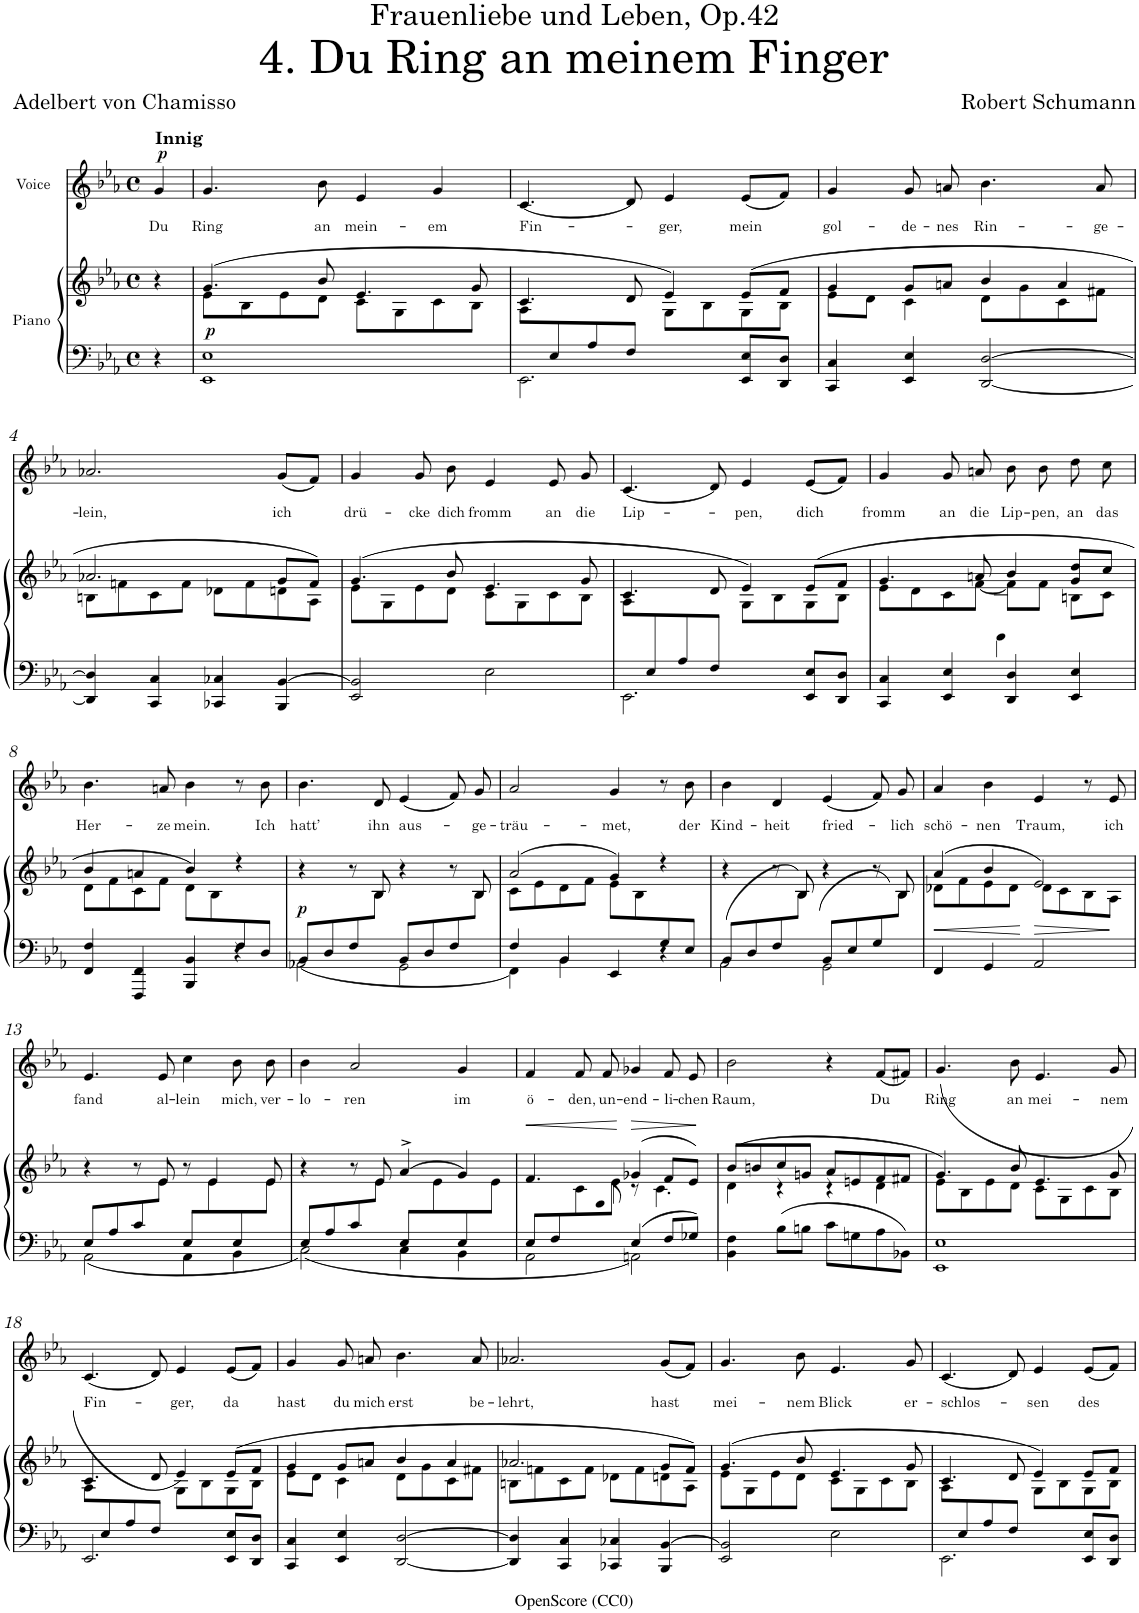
**kern	**kern	**dynam	**kern	**text	**dynam
*part2	*part2	*part2	*part1	*part1	*part1
*staff3	*staff2	*staff2/3	*staff1	*staff1	*staff1
*I"Piano	*	*	*I"Voice	*	*
*I'Pno	*	*	*	*	*
*clefF4	*clefG2	*	*clefG2	*	*
*k[b-e-a-]	*k[b-e-a-]	*	*k[b-e-a-]	*	*
*M4/4	*M4/4	*	*M4/4	*	*
*met(c)	*met(c)	*	*met(c)	*	*
=	=	=	=	=	=
!	!	!	!LO:TX:a:B:t=Innig	!	!
!	!	!	!	!LO:LY:b	!LO:DY:a
4r	4r	.	4g/	Du	p
=1	=1	=1	=1	=1	=1
*	*^	*	*	*	*
!	!	!	!LO:DY:a=2	!	!LO:LY:b	!
1EE- 1E-	(4.g/	8e-\L	p	4.g/	Ring	.
.	.	8B-\	.	.	.	.
.	.	8e-\	.	.	.	.
!	!	!	!	!	!LO:LY:b	!
.	8b-/	8d\J	.	8b-\	an	.
!	!	!	!	!	!LO:LY:b	!
.	4.e-/	8c\L	.	4e-/	mein-	.
.	.	8G\	.	.	.	.
!	!	!	!	!	!LO:LY:b	!
.	.	8c\	.	4g/	-em	.
.	8g/	8B-\J	.	.	.	.
=2	=2	=2	=2	=2	=2	=2
*^	*	*	*	*	*	*
!	!	!	!	!	!	!LO:LY:b	!
8ryy	2.EE-\	4.c/	8A-\L	.	(4.c/	Fin-	.
8E-/	.	.	4.ryy	.	.	.	.
8A-/	.	.	.	.	.	.	.
8F/J	.	8d/	.	.	8d/)	.	.
!	!	!	!	!	!	!LO:LY:b	!
2ryy	.	4e-/)	8G\L	.	4e-/	-ger,	.
.	.	.	8B-\	.	.	.	.
!	!	!	!	!	!	!LO:LY:b	!
.	8EE-/ 8E-/L	(8e-/L	8G\	.	(8e-/L	mein	.
.	8DD/ 8D/J	8f/J	8B-\J	.	8f/J)	.	.
=3	=3	=3	=3	=3	=3	=3	=3
!	!	!	!	!	!	!LO:LY:b	!
*v	*v	*	*	*	*	*	*
4CC/ 4C/	4g/	8e-\L	.	4g/	gol-	.
.	.	8d\J	.	.	.	.
!	!	!	!	!	!LO:LY:b	!
4EE-/ 4E-/	8g/L	4c\	.	8g/	-de-	.
!	!	!	!	!	!LO:LY:b	!
.	8an/J	.	.	8an/	-nes	.
!	!	!	!	!	!LO:LY:b	!
[2DD/ [2D/	4b-/	8d\L	.	4.b-\	Rin-	.
.	.	8g\	.	.	.	.
.	4a/	8c\	.	.	.	.
!	!	!	!	!	!LO:LY:b	!
.	.	8f#X\J	.	8a/	-ge-	.
!!LO:LB:g=z
=4	=4	=4	=4	=4	=4	=4
!	!	!	!	!	!LO:LY:b	!
4DD/] 4D/]	2.a-X/	8Bn\L	.	2.a-X/	-lein,	.
.	.	8fn\	.	.	.	.
4CC/ 4C/	.	8c\	.	.	.	.
.	.	8f\J	.	.	.	.
4CC-X/ 4C-X/	.	8d-X\L	.	.	.	.
.	.	8f\	.	.	.	.
!	!	!	!	!	!LO:LY:b	!
4BBB-/ [4BB-/	8g/L	8dn\	.	(8g/L	ich	.
.	8f/J)	8A-\J	.	8f/J)	.	.
=5	=5	=5	=5	=5	=5	=5
!	!	!	!	!	!LO:LY:b	!
2EE-/ 2BB-/]	(4.g/	8e-\L	.	4g/	drü-	.
.	.	8G\	.	.	.	.
!	!	!	!	!	!LO:LY:b	!
.	.	8e-\	.	8g/	-cke	.
!	!	!	!	!	!LO:LY:b	!
.	8b-/	8d\J	.	8b-\	dich	.
!	!	!	!	!	!LO:LY:b	!
2E-\	4.e-/	8c\L	.	4e-/	fromm	.
.	.	8G\	.	.	.	.
!	!	!	!	!	!LO:LY:b	!
.	.	8c\	.	8e-/	an	.
!	!	!	!	!	!LO:LY:b	!
.	8g/	8B-\J	.	8g/	die	.
=6	=6	=6	=6	=6	=6	=6
*^	*	*	*	*	*	*
!	!	!	!	!	!	!LO:LY:b	!
8ryy	2.EE-\	4.c/	8A-\L	.	(4.c/	Lip-	.
8E-/	.	.	4.ryy	.	.	.	.
8A-/	.	.	.	.	.	.	.
8F/J	.	8d/	.	.	8d/)	.	.
!	!	!	!	!	!	!LO:LY:b	!
2ryy	.	4e-/)	8G\L	.	4e-/	-pen,	.
.	.	.	8B-\	.	.	.	.
!	!	!	!	!	!	!LO:LY:b	!
.	8EE-/ 8E-/L	(8e-/L	8G\	.	(8e-/L	dich	.
.	8DD/ 8D/J	8f/J	8B-\J	.	8f/J)	.	.
=7	=7	=7	=7	=7	=7	=7	=7
*	*	*	*^	*	*	*	*
!	!	!	!	!	!	!	!LO:LY:b	!
*v	*v	*	*	*	*	*	*	*
4CC/ 4C/	4.g/	8e-\L	2ryy	.	4g/	fromm	.
.	.	8d\	.	.	.	.	.
!	!	!	!	!	!	!LO:LY:b	!
4EE-/ 4E-/	.	8c\	.	.	8g/	an	.
!	!	!	!	!	!	!LO:LY:b	!
.	8an/	[8f\J	.	.	8an/	die	.
!	!	!	!	!	!	!LO:LY:b	!
4DD/ 4D/	4b-/	8f\L]	4B-\	.	8b-\	Lip-	.
!	!	!	!	!	!	!LO:LY:b	!
.	.	8f\J	.	.	8b-\	-pen,	.
!	!	!	!	!	!	!LO:LY:b	!
4EE-/ 4E-/	8g/ 8dd/L	8Bn\L	4ryy	.	8dd\	an	.
!	!	!	!	!	!	!LO:LY:b	!
.	8cc/J	8c\J	.	.	8cc\	das	.
*	*	*v	*v	*	*	*	*
!!LO:LB:g=z
=8	=8	=8	=8	=8	=8	=8
*^	*	*	*	*	*	*
!	!	!	!	!	!	!LO:LY:b	!
2.ryy	4FF/ 4F/	4b-/	8d\L	.	4.b-\	Her-	.
.	.	.	8f\	.	.	.	.
.	4FFF/ 4FF/	4an/	8c\	.	.	.	.
!	!	!	!	!	!	!LO:LY:b	!
.	.	.	8f\J	.	8an/	-ze	.
!	!	!	!	!	!	!LO:LY:b	!
.	4BBB-/ 4BB-/	4b-/)	8d\L	.	4b-\	mein.	.
.	.	.	8B-\	.	.	.	.
8F/	4r	4r	4ryy	.	8r	.	.
!	!	!	!	!	!	!LO:LY:b	!
8D/J	.	.	.	.	8b-\	Ich	.
=9	=9	=9	=9	=9	=9	=9	=9
!	!	!	!	!LO:DY:b	!	!LO:LY:b	!
8BB-/L	2AA-X\	4r	4.ryy	p	4.b-\	hatt’	.
8D/	.	.	.	.	.	.	.
8F/	.	8r	.	.	.	.	.
!	!	!	!	!	!	!LO:LY:b	!
8ryy	.	8B-/	8B-\J	.	8d/	ihn	.
!	!	!	!	!	!	!LO:LY:b	!
8BB-/L	2GG\	4r	4.ryy	.	(4e-/	aus-	.
8D/	.	.	.	.	.	.	.
8F/	.	8r	.	.	8f/)	.	.
!	!	!	!	!	!	!LO:LY:b	!
8ryy	.	8B-/	8B-\J	.	8g/	-ge-	.
=10	=10	=10	=10	=10	=10	=10	=10
*	*^	*	*	*	*	*	*
!	!	!	!	!	!	!	!LO:LY:b	!
2.ryy	4F/	4FF\	(2a-/	8c\L	.	2a-/	-träu-	.
.	.	.	.	8e-\	.	.	.	.
.	4BB-/	4BB-\	.	8d\	.	.	.	.
.	.	.	.	8f\J	.	.	.	.
!	!	!	!	!	!	!	!LO:LY:b	!
.	4EE-/	2ryy	4g/)	8e-\L	.	4g/	-met,	.
.	.	.	.	8B-\	.	.	.	.
8G/	4r	.	4r	4ryy	.	8r	.	.
!	!	!	!	!	!	!	!LO:LY:b	!
8E-/J	.	.	.	.	.	8b-\	der	.
*	*v	*v	*	*	*	*	*	*
=11	=11	=11	=11	=11	=11	=11	=11
!	!	!	!	!	!	!LO:LY:b	!
(8BB-/L	2AA-\	4r	4.ryy	.	4b-\	Kind-	.
8D/	.	.	.	.	.	.	.
!	!	!	!	!	!	!LO:LY:b	!
8F/	.	8r	.	.	4d/	-heit	.
8ryy	.	(8B-/	8B-\J	.	.	.	.
!	!	!	!	!	!	!LO:LY:b	!
8BB-/L	2GG\	4r	4.ryy	.	(4e-/	fried-	.
8E-/	.	.	.	.	.	.	.
8G/	.	8r	.	.	8f/)	.	.
!	!	!	!	!	!	!LO:LY:b	!
8ryy	.	8B-/	8B-\J)	.	8g/	-lich	.
*v	*v	*	*	*	*	*	*
=12	=12	=12	=12	=12	=12	=12
!	!	!	!LO:HP:b	!	!LO:LY:b	!
4FF/	(4a-/	8d-X\L	<	4a-/	schö-	.
.	.	8f\	.	.	.	.
!	!	!	!	!	!LO:LY:b	!
4GG/	4b-/	8e-\	.	4b-\	-nen	.
.	.	8d-\J	.	.	.	.
!	!	!	!LO:HP:n=1:b	!	!LO:LY:b	!
2AA-/	2e-/)	8d-\L	[ >	4e-/	Traum,	.
.	.	8c\	.	.	.	.
.	.	8B-\	.	8r	.	.
!	!	!	!	!	!LO:LY:b	!
.	.	8A-\J	]	8e-/	ich	.
!!LO:LB:g=z
=13	=13	=13	=13	=13	=13	=13
*^	*	*	*	*	*	*
!	!	!	!	!	!	!LO:LY:b	!
8E-/L	2AA-\	4r	4.ryy	.	4.e-/	fand	.
8A-/	.	.	.	.	.	.	.
8c/	.	8r	.	.	.	.	.
!	!	!	!	!	!	!LO:LY:b	!
8ryy	.	8e-/	8e-\J	.	8e-/	al-	.
!	!	!	!	!	!	!LO:LY:b	!
8E-/L	4AA-\	8r	8ryy	.	4cc\	-lein	.
8ryy	.	4e-/	8e-\	.	.	.	.
!	!	!	!	!	!	!LO:LY:b	!
8E-/	4BB-\	.	8ryy	.	8b-\	mich,	.
!	!	!	!	!	!	!LO:LY:b	!
8ryy	.	8e-/	8e-\J	.	8b-\	ver-	.
=14	=14	=14	=14	=14	=14	=14	=14
!	!	!	!	!	!	!LO:LY:b	!
8E-/L	2C\	4r	4.ryy	.	4b-\	-lo-	.
8A-/	.	.	.	.	.	.	.
!	!	!	!	!	!	!LO:LY:b	!
8c/	.	8r	.	.	2a-/	-ren	.
8ryy	.	8e-/	8e-\J	.	.	.	.
8E-/L	4C\	(>4a-^>/	8ryy	.	.	.	.
8ryy	.	.	8e-\	.	.	.	.
!	!	!	!	!	!	!LO:LY:b	!
8E-/	4BB-\	4g/)	8ryy	.	4g/	im	.
8ryy	.	.	8e-\J	.	.	.	.
=15	=15	=15	=15	=15	=15	=15	=15
!	!	!	!	!LO:HP:b	!	!LO:LY:b	!
*	*	*	*^	*	*	*	*
8E-/L	2AA-\	4.f/	2ryy	4ryy	<	4f/	ö-	.
8F/	.	.	.	.	.	.	.	.
!	!	!	!	!	!	!	!LO:LY:b	!
4ryy	.	.	.	8c\	.	8f/	-den,	.
!	!	!	!	!	!	!	!LO:LY:b	!
.	.	8f/	.	8e-\J	.	8f/	un-	.
!	!	!	!	!	!LO:HP:n=1:b	!	!LO:LY:b	!
4E-/	2AAn\	(4g-X/	8r	2ryy	[ >	4g-X/	-end-	.
.	.	.	4.c\	.	.	.	.	.
!	!	!	!	!	!	!	!LO:LY:b	!
8F/L	.	8f/L	.	.	.	8f/	-li-	.
!	!	!	!	!	!	!	!LO:LY:b	!
8G-X/J	.	8e-/J)	.	.	.	8e-/	-chen	.
*v	*v	*	*	*	*	*	*	*
*	*v	*v	*v	*	*	*	*
.	.	]	.	.	.
=16	=16	=16	=16	=16	=16
*	*^	*	*	*	*
!	!	!	!	!	!LO:LY:b	!
4BB-\ 4F\	(8b-/L	4d\	.	2b-\	Raum,	.
.	8bn/	.	.	.	.	.
8B-\L	8cc/	4r	.	.	.	.
8Bn\J	8gn/J	.	.	.	.	.
8c\L	8a-/L	4r	.	4r	.	.
8Gn\	8en/	.	.	.	.	.
!	!	!	!	!	!LO:LY:b	!
8A-\	8f/	4d\	.	(8f/L	Du	.
8BB-X\J	8f#X/J	.	.	8f#X/J)	.	.
=17	=17	=17	=17	=17	=17	=17
!	!	!	!	!	!LO:LY:b	!
1EE- 1E-	4.g/)	8e-\L	.	(4.g/	Ring	.
.	.	8B-\	.	.	.	.
.	.	8e-\	.	.	.	.
!	!	!	!	!	!LO:LY:b	!
.	8b-/	8d\J	.	8b-\	an	.
!	!	!	!	!	!LO:LY:b	!
.	4.e-/	8c\L	.	4.e-/	mei-	.
.	.	8G\	.	.	.	.
.	.	8c\	.	.	.	.
!	!	!	!	!	!LO:LY:b	!
.	8g/	8B-\J	.	8g/	-nem	.
!!LO:LB:g=z
=18	=18	=18	=18	=18	=18	=18
*^	*	*	*	*	*	*
!	!	!	!	!	!	!LO:LY:b	!
8ryy	2.EE-/	4.c/	8A-\L	.	(4.c/	Fin-	.
8E-/	.	.	4.ryy	.	.	.	.
8A-/	.	.	.	.	.	.	.
8F/J	.	8d/	.	.	8d/)	.	.
!	!	!	!	!	!	!LO:LY:b	!
2ryy	.	4e-/)	8G\L	.	4e-/	-ger,	.
.	.	.	8B-\	.	.	.	.
!	!	!	!	!	!	!LO:LY:b	!
.	8EE-/ 8E-/L	(8e-/L	8G\	.	(8e-/L	da	.
.	8DD/ 8D/J	8f/J	8B-\J	.	8f/J)	.	.
=19	=19	=19	=19	=19	=19	=19	=19
!	!	!	!	!	!	!LO:LY:b	!
*v	*v	*	*	*	*	*	*
4CC/ 4C/	4g/	8e-\L	.	4g/	hast	.
.	.	8d\J	.	.	.	.
!	!	!	!	!	!LO:LY:b	!
4EE-/ 4E-/	8g/L	4c\	.	8g/	du	.
!	!	!	!	!	!LO:LY:b	!
.	8an/J	.	.	8an/	mich	.
!	!	!	!	!	!LO:LY:b	!
[2DD/ [2D/	4b-/	8d\L	.	4.b-\	erst	.
.	.	8g\	.	.	.	.
.	4a/	8c\	.	.	.	.
!	!	!	!	!	!LO:LY:b	!
.	.	8f#X\J	.	8a/	be-	.
=20	=20	=20	=20	=20	=20	=20
!	!	!	!	!	!LO:LY:b	!
4DD/] 4D/]	2.a-X/	8Bn\L	.	2.a-X/	-lehrt,	.
.	.	8fn\	.	.	.	.
4CC/ 4C/	.	8c\	.	.	.	.
.	.	8f\J	.	.	.	.
4CC-X/ 4C-X/	.	8d-X\L	.	.	.	.
.	.	8f\	.	.	.	.
!	!	!	!	!	!LO:LY:b	!
4BBB-/ [4BB-/	8g/L	8dn\	.	(8g/L	hast	.
.	8f/J)	8A-\J	.	8f/J)	.	.
=21	=21	=21	=21	=21	=21	=21
!	!	!	!	!	!LO:LY:b	!
2EE-/ 2BB-/]	(4.g/	8e-\L	.	4.g/	mei-	.
.	.	8G\	.	.	.	.
.	.	8e-\	.	.	.	.
!	!	!	!	!	!LO:LY:b	!
.	8b-/	8d\J	.	8b-\	-nem	.
!	!	!	!	!	!LO:LY:b	!
2E-\	4.e-/	8c\L	.	4.e-/	Blick	.
.	.	8G\	.	.	.	.
.	.	8c\	.	.	.	.
!	!	!	!	!	!LO:LY:b	!
.	8g/	8B-\J	.	8g/	er-	.
=22	=22	=22	=22	=22	=22	=22
*^	*	*	*	*	*	*
!	!	!	!	!	!	!LO:LY:b	!
8ryy	2.EE-\	4.c/	8A-\L	.	(4.c/	-schlos-	.
8E-/	.	.	4.ryy	.	.	.	.
8A-/	.	.	.	.	.	.	.
8F/J	.	8d/	.	.	8d/)	.	.
!	!	!	!	!	!	!LO:LY:b	!
2ryy	.	4e-/)	8G\L	.	4e-/	-sen	.
.	.	.	8B-\	.	.	.	.
!	!	!	!	!	!	!LO:LY:b	!
.	8EE-/ 8E-/L	8e-/L	8G\	.	(8e-/L	des	.
.	8DD/ 8D/J	8f/J	8B-\J	.	8f/J)	.	.
*v	*v	*	*	*	*	*	*
*	*v	*v	*	*	*	*
=	=	=	=	=	=
*-	*-	*-	*-	*-	*-
